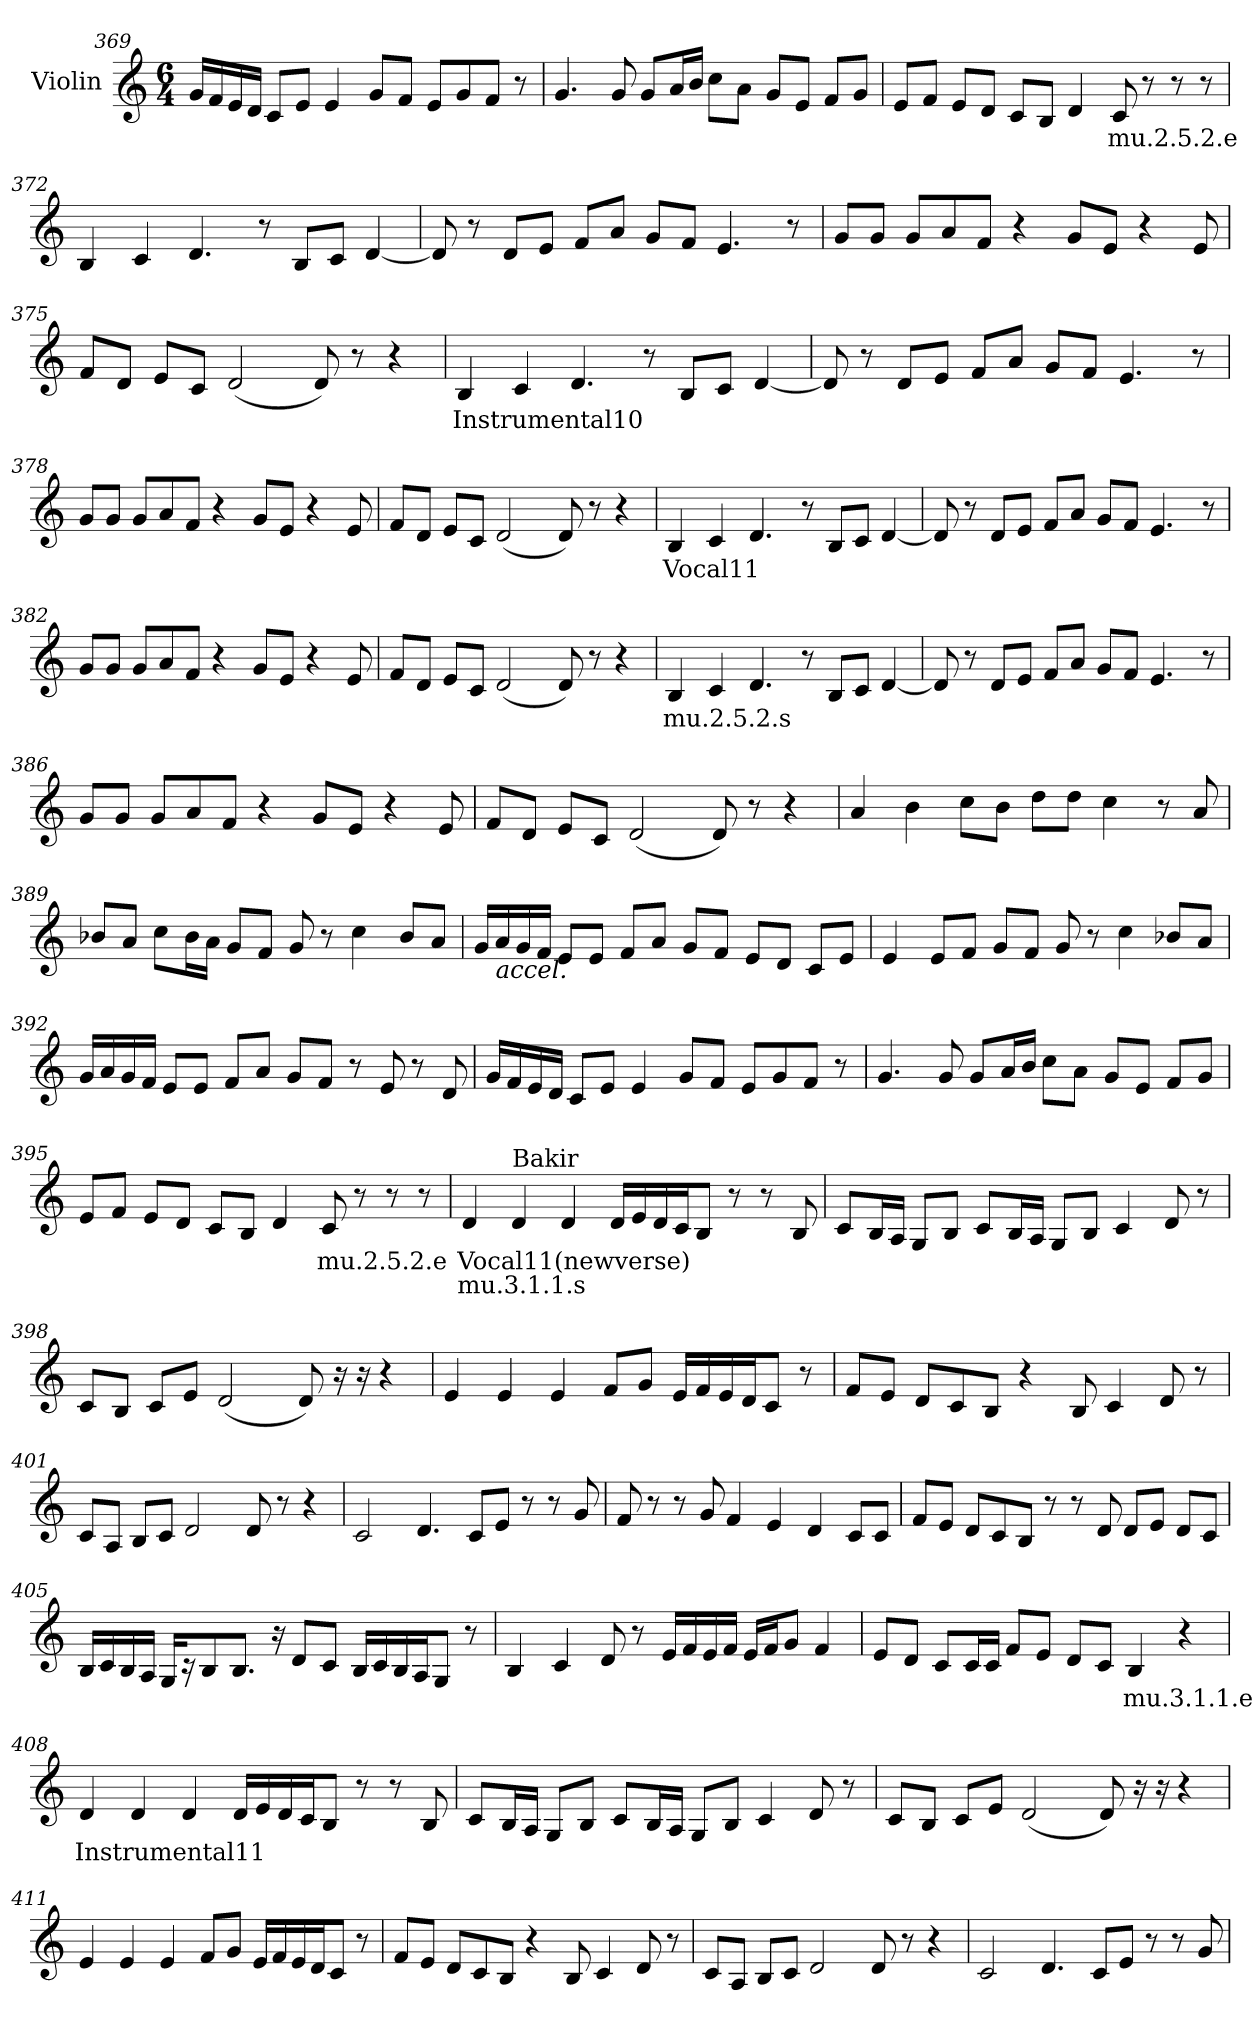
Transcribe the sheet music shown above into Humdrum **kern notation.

**kern	**text	**text
*part1	*part1	*part1
*staff1	*staff1	*staff1
*I"Violin	*	*
!!LO:LB:g=z
*clefG2	*	*
*k[]	*	*
*M6/4	*	*
=369	=369	=369
16g/LL	.	.
16f/	.	.
16e/	.	.
16d/JJ	.	.
8c/L	.	.
8e/J	.	.
4e/	.	.
8g/L	.	.
8f/J	.	.
8e/L	.	.
8g/	.	.
8f/J	.	.
8r	.	.
=370	=370	=370
4.g/	.	.
8g/	.	.
8g/L	.	.
16a/L	.	.
16b/JJ	.	.
8cc\L	.	.
8a\J	.	.
8g/L	.	.
8e/J	.	.
8f/L	.	.
8g/J	.	.
=371	=371	=371
8e/L	.	.
8f/J	.	.
8e/L	.	.
8d/J	.	.
8c/L	.	.
8B/J	.	.
4d/	.	.
!	!LO:LY:b	!
8c/	mu.2.5.2.e	.
8r	.	.
8r	.	.
8r	.	.
!!LO:LB:g=z
=372	=372	=372
4B/	.	.
4c/	.	.
4.d/	.	.
8r	.	.
8B/L	.	.
8c/J	.	.
[4d/	.	.
=373	=373	=373
8d/]	.	.
8r	.	.
8d/L	.	.
8e/J	.	.
8f/L	.	.
8a/J	.	.
8g/L	.	.
8f/J	.	.
4.e/	.	.
8r	.	.
=374	=374	=374
8g/L	.	.
8g/J	.	.
8g/L	.	.
8a/	.	.
8f/J	.	.
4r	.	.
8g/L	.	.
8e/J	.	.
4r	.	.
8e/	.	.
!!LO:LB:g=z
=375	=375	=375
8f/L	.	.
8d/J	.	.
8e/L	.	.
8c/J	.	.
(2d/	.	.
8d/)	.	.
8r	.	.
4r	.	.
=376	=376	=376
!	!LO:LY:b	!
4B/	Instrumental10	.
4c/	.	.
4.d/	.	.
8r	.	.
8B/L	.	.
8c/J	.	.
[4d/	.	.
=377	=377	=377
8d/]	.	.
8r	.	.
8d/L	.	.
8e/J	.	.
8f/L	.	.
8a/J	.	.
8g/L	.	.
8f/J	.	.
4.e/	.	.
8r	.	.
!!LO:PB:g=z
=378	=378	=378
8g/L	.	.
8g/J	.	.
8g/L	.	.
8a/	.	.
8f/J	.	.
4r	.	.
8g/L	.	.
8e/J	.	.
4r	.	.
8e/	.	.
=379	=379	=379
8f/L	.	.
8d/J	.	.
8e/L	.	.
8c/J	.	.
(2d/	.	.
8d/)	.	.
8r	.	.
4r	.	.
=380	=380	=380
!	!LO:LY:b	!
4B/	Vocal11	.
4c/	.	.
4.d/	.	.
8r	.	.
8B/L	.	.
8c/J	.	.
[4d/	.	.
!!LO:LB:g=z
=381	=381	=381
8d/]	.	.
8r	.	.
8d/L	.	.
8e/J	.	.
8f/L	.	.
8a/J	.	.
8g/L	.	.
8f/J	.	.
4.e/	.	.
8r	.	.
=382	=382	=382
8g/L	.	.
8g/J	.	.
8g/L	.	.
8a/	.	.
8f/J	.	.
4r	.	.
8g/L	.	.
8e/J	.	.
4r	.	.
8e/	.	.
=383	=383	=383
8f/L	.	.
8d/J	.	.
8e/L	.	.
8c/J	.	.
(2d/	.	.
8d/)	.	.
8r	.	.
4r	.	.
!!LO:LB:g=z
=384	=384	=384
!	!LO:LY:b	!
4B/	mu.2.5.2.s	.
4c/	.	.
4.d/	.	.
8r	.	.
8B/L	.	.
8c/J	.	.
[4d/	.	.
=385	=385	=385
8d/]	.	.
8r	.	.
8d/L	.	.
8e/J	.	.
8f/L	.	.
8a/J	.	.
8g/L	.	.
8f/J	.	.
4.e/	.	.
8r	.	.
=386	=386	=386
8g/L	.	.
8g/J	.	.
8g/L	.	.
8a/	.	.
8f/J	.	.
4r	.	.
8g/L	.	.
8e/J	.	.
4r	.	.
8e/	.	.
!!LO:LB:g=z
=387	=387	=387
8f/L	.	.
8d/J	.	.
8e/L	.	.
8c/J	.	.
(2d/	.	.
8d/)	.	.
8r	.	.
4r	.	.
=388	=388	=388
4a/	.	.
4b\	.	.
8cc\L	.	.
8b\J	.	.
8dd\L	.	.
8dd\J	.	.
4cc\	.	.
8r	.	.
8a/	.	.
=389	=389	=389
8b-X/L	.	.
8a/J	.	.
8cc\L	.	.
16b-\L	.	.
16a\JJ	.	.
8g/L	.	.
8f/J	.	.
8g/	.	.
8r	.	.
4cc\	.	.
8b-/L	.	.
8a/J	.	.
!!LO:LB:g=z
=390	=390	=390
16g/LL	.	.
!LO:TX:b:i:t=accel.	!	!
16a/	.	.
16g/	.	.
16f/JJ	.	.
8e/L	.	.
8e/J	.	.
8f/L	.	.
8a/J	.	.
8g/L	.	.
8f/J	.	.
8e/L	.	.
8d/J	.	.
8c/L	.	.
8e/J	.	.
=391	=391	=391
4e/	.	.
8e/L	.	.
8f/J	.	.
8g/L	.	.
8f/J	.	.
8g/	.	.
8r	.	.
4cc\	.	.
8b-X/L	.	.
8a/J	.	.
=392	=392	=392
16g/LL	.	.
16a/	.	.
16g/	.	.
16f/JJ	.	.
8e/L	.	.
8e/J	.	.
8f/L	.	.
8a/J	.	.
8g/L	.	.
8f/J	.	.
8r	.	.
8e/	.	.
8r	.	.
8d/	.	.
!!LO:LB:g=z
=393	=393	=393
16g/LL	.	.
16f/	.	.
16e/	.	.
16d/JJ	.	.
8c/L	.	.
8e/J	.	.
4e/	.	.
8g/L	.	.
8f/J	.	.
8e/L	.	.
8g/	.	.
8f/J	.	.
8r	.	.
=394	=394	=394
4.g/	.	.
8g/	.	.
8g/L	.	.
16a/L	.	.
16b/JJ	.	.
8cc\L	.	.
8a\J	.	.
8g/L	.	.
8e/J	.	.
8f/L	.	.
8g/J	.	.
=395	=395	=395
8e/L	.	.
8f/J	.	.
8e/L	.	.
8d/J	.	.
8c/L	.	.
8B/J	.	.
4d/	.	.
!	!LO:LY:b	!
8c/	mu.2.5.2.e	.
8r	.	.
8r	.	.
8r	.	.
!!LO:LB:g=z
=396	=396	=396
!	!LO:LY:b	!LO:LY:b
4d/	Vocal11(newverse)	mu.3.1.1.s
!LO:TX:a:t=Bakir	!	!
4d/	.	.
4d/	.	.
16d/LL	.	.
16e/	.	.
16d/	.	.
16c/J	.	.
8B/J	.	.
8r	.	.
8r	.	.
8B/	.	.
=397	=397	=397
8c/L	.	.
16B/L	.	.
16A/JJ	.	.
8G/L	.	.
8B/J	.	.
8c/L	.	.
16B/L	.	.
16A/JJ	.	.
8G/L	.	.
8B/J	.	.
4c/	.	.
8d/	.	.
8r	.	.
!!LO:LB:g=z
=398	=398	=398
8c/L	.	.
8B/J	.	.
8c/L	.	.
8e/J	.	.
(2d/	.	.
8d/)	.	.
16r	.	.
16r	.	.
4r	.	.
!!LO:LB:g=z
=399	=399	=399
4e/	.	.
4e/	.	.
4e/	.	.
8f/L	.	.
8g/J	.	.
16e/LL	.	.
16f/	.	.
16e/	.	.
16d/J	.	.
8c/J	.	.
8r	.	.
=400	=400	=400
8f/L	.	.
8e/J	.	.
8d/L	.	.
8c/	.	.
8B/J	.	.
4r	.	.
8B/	.	.
4c/	.	.
8d/	.	.
8r	.	.
=401	=401	=401
8c/L	.	.
8A/J	.	.
8B/L	.	.
8c/J	.	.
2d/	.	.
8d/	.	.
8r	.	.
4r	.	.
!!LO:PB:g=z
=402	=402	=402
2c/	.	.
4.d/	.	.
8c/L	.	.
8e/J	.	.
8r	.	.
8r	.	.
8g/	.	.
=403	=403	=403
8f/	.	.
8r	.	.
8r	.	.
8g/	.	.
4f/	.	.
4e/	.	.
4d/	.	.
8c/L	.	.
8c/J	.	.
=404	=404	=404
8f/L	.	.
8e/J	.	.
8d/L	.	.
8c/	.	.
8B/J	.	.
8r	.	.
8r	.	.
8d/	.	.
8d/L	.	.
8e/J	.	.
8d/L	.	.
8c/J	.	.
!!LO:LB:g=z
=405	=405	=405
16B/LL	.	.
16c/	.	.
16B/	.	.
16A/JJ	.	.
16G/KL	.	.
16r	.	.
8B/	.	.
8.B/J	.	.
16r	.	.
8d/L	.	.
8c/J	.	.
16B/LL	.	.
16c/	.	.
16B/	.	.
16A/J	.	.
8G/J	.	.
8r	.	.
=406	=406	=406
4B/	.	.
4c/	.	.
8d/	.	.
8r	.	.
16e/LL	.	.
16f/	.	.
16e/	.	.
16f/JJ	.	.
16e/LL	.	.
16f/J	.	.
8g/J	.	.
4f/	.	.
!!LO:LB:g=z
=407	=407	=407
8e/L	.	.
8d/J	.	.
8c/L	.	.
16c/L	.	.
16c/JJ	.	.
8f/L	.	.
8e/J	.	.
8d/L	.	.
8c/J	.	.
!	!LO:LY:b	!
4B/	mu.3.1.1.e	.
4r	.	.
=408	=408	=408
*MM70	*	*
!	!LO:LY:b	!
4d/	Instrumental11	.
4d/	.	.
4d/	.	.
16d/LL	.	.
16e/	.	.
16d/	.	.
16c/J	.	.
8B/J	.	.
8r	.	.
8r	.	.
8B/	.	.
!!LO:LB:g=z
=409	=409	=409
8c/L	.	.
16B/L	.	.
16A/JJ	.	.
8G/L	.	.
8B/J	.	.
8c/L	.	.
16B/L	.	.
16A/JJ	.	.
8G/L	.	.
8B/J	.	.
4c/	.	.
8d/	.	.
8r	.	.
!!LO:LB:g=z
=410	=410	=410
8c/L	.	.
8B/J	.	.
8c/L	.	.
8e/J	.	.
(2d/	.	.
8d/)	.	.
16r	.	.
16r	.	.
4r	.	.
!!LO:LB:g=z
=411	=411	=411
4e/	.	.
4e/	.	.
4e/	.	.
8f/L	.	.
8g/J	.	.
16e/LL	.	.
16f/	.	.
16e/	.	.
16d/J	.	.
8c/J	.	.
8r	.	.
=412	=412	=412
8f/L	.	.
8e/J	.	.
8d/L	.	.
8c/	.	.
8B/J	.	.
4r	.	.
8B/	.	.
4c/	.	.
8d/	.	.
8r	.	.
=413	=413	=413
8c/L	.	.
8A/J	.	.
8B/L	.	.
8c/J	.	.
2d/	.	.
8d/	.	.
8r	.	.
4r	.	.
!!LO:LB:g=z
=414	=414	=414
2c/	.	.
4.d/	.	.
8c/L	.	.
8e/J	.	.
8r	.	.
8r	.	.
8g/	.	.
=	=	=
*-	*-	*-
